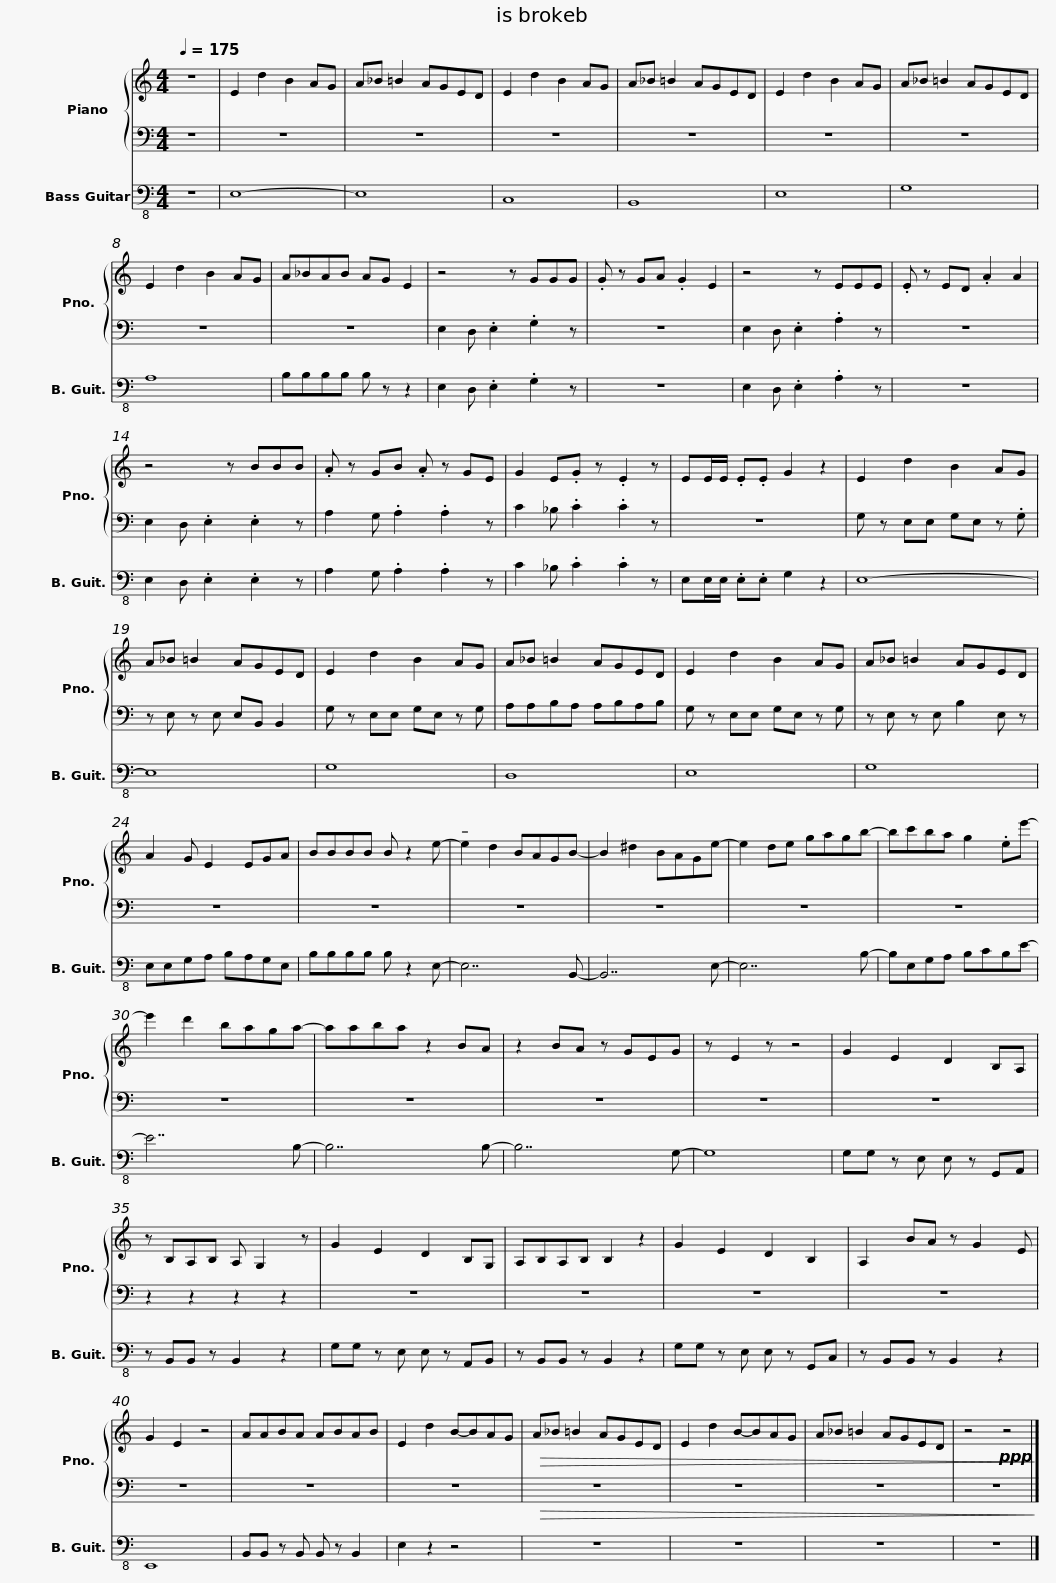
X:1
%%score { 1 | 2 } 3
L:1/8
Q:1/4=175
M:4/4
I:linebreak $
K:C
V:1 treble
V:2 bass
V:3 bass-8
V:1
 z8 | E2 d2 B2 AG | A_B =B2 AGED | E2 d2 B2 AG | A_B =B2 AGED | %5
 E2 d2 B2 AG |$ A_B =B2 AGED | E2 d2 B2 AG | A_BAB AG E2 | z4 z GGG | %10
 .G z GA .G2 E2 |$ z4 z EEE | .E z ED .A2 A2 | z4 z BBB | .A z GB .A z GE | %15
 G2 E.G z .E2 z |$ EE/E/ .E.E G2 z2 | E2 d2 B2 AG | A_B =B2 AGED | E2 d2 B2 AG |$ %20
 A_B =B2 AGED | E2 d2 B2 AG | A_B =B2 AGED | A2 G E2 EGA |$ BBBB B z2 e- | %25
 !tenuto!e2 d2 BAGB- | B2 ^d2 BAGe- | e2 de gagb- | bc'ba g2 .ee'- |$ e'2 d'2 baga- | %30
 aaba z2 BA | z2 BA z GEG | z E2 z z4 | G2 E2 D2 B,A, |$ z B,A,B, A, G,2 z | %35
 G2 E2 D2 B,G, | A,B,A,B, B,2 z2 | G2 E2 D2 B,2 |$ A,2 BA z G2 E | G2 E2 z4 | %40
 AABA ABAB | E2 d2 B-BAG |!>(! A_B =B2 AGED |$ E2 d2 B-BAG | A_B =B2 AGED | %45
 z4!ppp! z4!>)! |] %46
V:2
 z8 | z8 | z8 | z8 | z8 | %5
 z8 |$ z8 | z8 | z8 | E,2 D, .E,2 .G,2 z | %10
 z8 |$ E,2 D, .E,2 .A,2 z | z8 | E,2 D, .E,2 .E,2 z | A,2 G, .A,2 .A,2 z | %15
 C2 _B, .C2 .C2 z |$ z8 | G, z E,E, G,E, z .G, | z E, z E, E,B,, B,,2 | G, z E,E, G,E, z G, |$ %20
 A,A,B,A, A,B,A,B, | G, z E,E, G,E, z G, | z E, z E, B,2 E, z | z8 |$ z8 | %25
 z8 | z8 | z8 | z8 |$ z8 | %30
 z8 | z8 | z8 | z8 |$ z2 z2 z2 z2 | %35
 z8 | z8 | z8 |$ z8 | z8 | %40
 z8 | z8 |!>(! z8 |$ z8 | z8 | %45
 z8!>)! |] %46
V:3
 z8 | E,8- | E,8 | C,8 | B,,8 | %5
 E,8 |$ G,8 | A,8 | B,B,B,B, B, z z2 | E,2 D, .E,2 .G,2 z | %10
 z8 |$ E,2 D, .E,2 .A,2 z | z8 | E,2 D, .E,2 .E,2 z | A,2 G, .A,2 .A,2 z | %15
 C2 _B, .C2 .C2 z |$ E,E,/E,/ .E,.E, G,2 z2 | E,8- | E,8 | G,8 |$ %20
 D,8 | E,8 | G,8 | E,E,G,A, B,A,G,E, |$ B,B,B,B, B, z2 E,- | %25
 E,7 B,,- | B,,7 E,- | E,7 B,- | B,E,G,A, B,CB,E- |$ E7 B,- | %30
 B,7 B,- | B,7 G,- | G,8 | G,G, z E, E, z G,,A,, |$ z B,,B,, z B,,2 z2 | %35
 G,G, z E, E, z A,,B,, | z B,,B,, z B,,2 z2 | G,G, z E, E, z G,,C, |$ z B,,B,, z B,,2 z2 | E,,8 | %40
 B,,B,, z B,, B,, z B,,2 | E,2 z2 z4 | z8 |$ z8 | z8 | %45
 z8 |] %46
